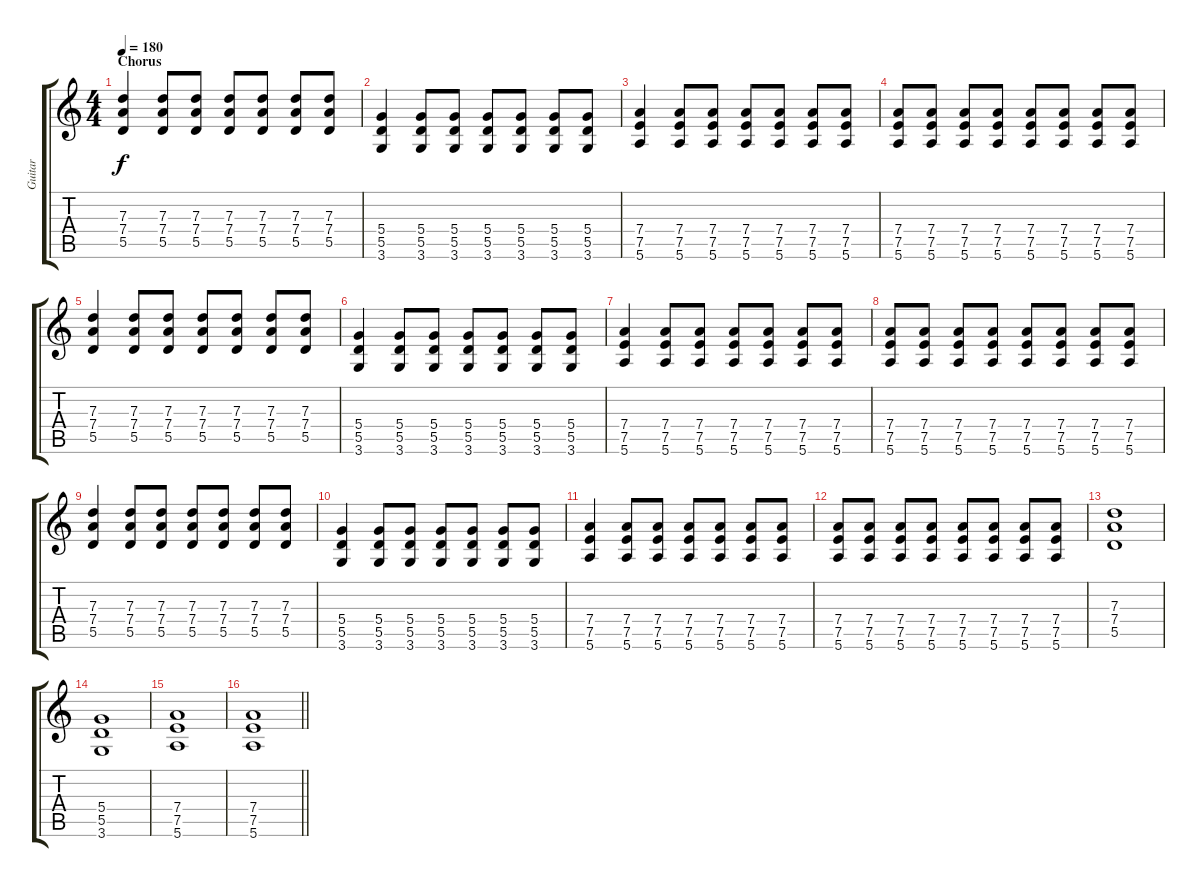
\track ("Guitar" "Guitar") {instrument distortionguitar}
\staff {score tabs}
\tuning (E4 B3 G3 D3 A2 E2) {hide}
\ts (4 4)
\section ("" "Chorus")
\tempo 180
\clef g2
\ks c
(7.3 7.4 5.5).4{dy f} (7.3 7.4 5.5).8 (7.3 7.4 5.5).8 (7.3 7.4 5.5).8 (7.3 7.4 5.5).8 (7.3 7.4 5.5).8 (7.3 7.4 5.5).8 |
(5.4 5.5 3.6).4 (5.4 5.5 3.6).8 (5.4 5.5 3.6).8 (5.4 5.5 3.6).8 (5.4 5.5 3.6).8 (5.4 5.5 3.6).8 (5.4 5.5 3.6).8 |
(7.4 7.5 5.6).4 (7.4 7.5 5.6).8 (7.4 7.5 5.6).8 (7.4 7.5 5.6).8 (7.4 7.5 5.6).8 (7.4 7.5 5.6).8 (7.4 7.5 5.6).8 |
(7.4 7.5 5.6).8 (7.4 7.5 5.6).8 (7.4 7.5 5.6).8 (7.4 7.5 5.6).8 (7.4 7.5 5.6).8 (7.4 7.5 5.6).8 (7.4 7.5 5.6).8 (7.4 7.5 5.6).8 |
(7.3 7.4 5.5).4 (7.3 7.4 5.5).8 (7.3 7.4 5.5).8 (7.3 7.4 5.5).8 (7.3 7.4 5.5).8 (7.3 7.4 5.5).8 (7.3 7.4 5.5).8 |
(5.4 5.5 3.6).4 (5.4 5.5 3.6).8 (5.4 5.5 3.6).8 (5.4 5.5 3.6).8 (5.4 5.5 3.6).8 (5.4 5.5 3.6).8 (5.4 5.5 3.6).8 |
(7.4 7.5 5.6).4 (7.4 7.5 5.6).8 (7.4 7.5 5.6).8 (7.4 7.5 5.6).8 (7.4 7.5 5.6).8 (7.4 7.5 5.6).8 (7.4 7.5 5.6).8 |
(7.4 7.5 5.6).8 (7.4 7.5 5.6).8 (7.4 7.5 5.6).8 (7.4 7.5 5.6).8 (7.4 7.5 5.6).8 (7.4 7.5 5.6).8 (7.4 7.5 5.6).8 (7.4 7.5 5.6).8 |
(7.3 7.4 5.5).4 (7.3 7.4 5.5).8 (7.3 7.4 5.5).8 (7.3 7.4 5.5).8 (7.3 7.4 5.5).8 (7.3 7.4 5.5).8 (7.3 7.4 5.5).8 |
(5.4 5.5 3.6).4 (5.4 5.5 3.6).8 (5.4 5.5 3.6).8 (5.4 5.5 3.6).8 (5.4 5.5 3.6).8 (5.4 5.5 3.6).8 (5.4 5.5 3.6).8 |
(7.4 7.5 5.6).4 (7.4 7.5 5.6).8 (7.4 7.5 5.6).8 (7.4 7.5 5.6).8 (7.4 7.5 5.6).8 (7.4 7.5 5.6).8 (7.4 7.5 5.6).8 |
(7.4 7.5 5.6).8 (7.4 7.5 5.6).8 (7.4 7.5 5.6).8 (7.4 7.5 5.6).8 (7.4 7.5 5.6).8 (7.4 7.5 5.6).8 (7.4 7.5 5.6).8 (7.4 7.5 5.6).8 |
(7.3 7.4 5.5).1 |
(5.4 5.5 3.6).1 |
(7.4 7.5 5.6).1 |
\barLineRight lightlight
(7.4 7.5 5.6).1
